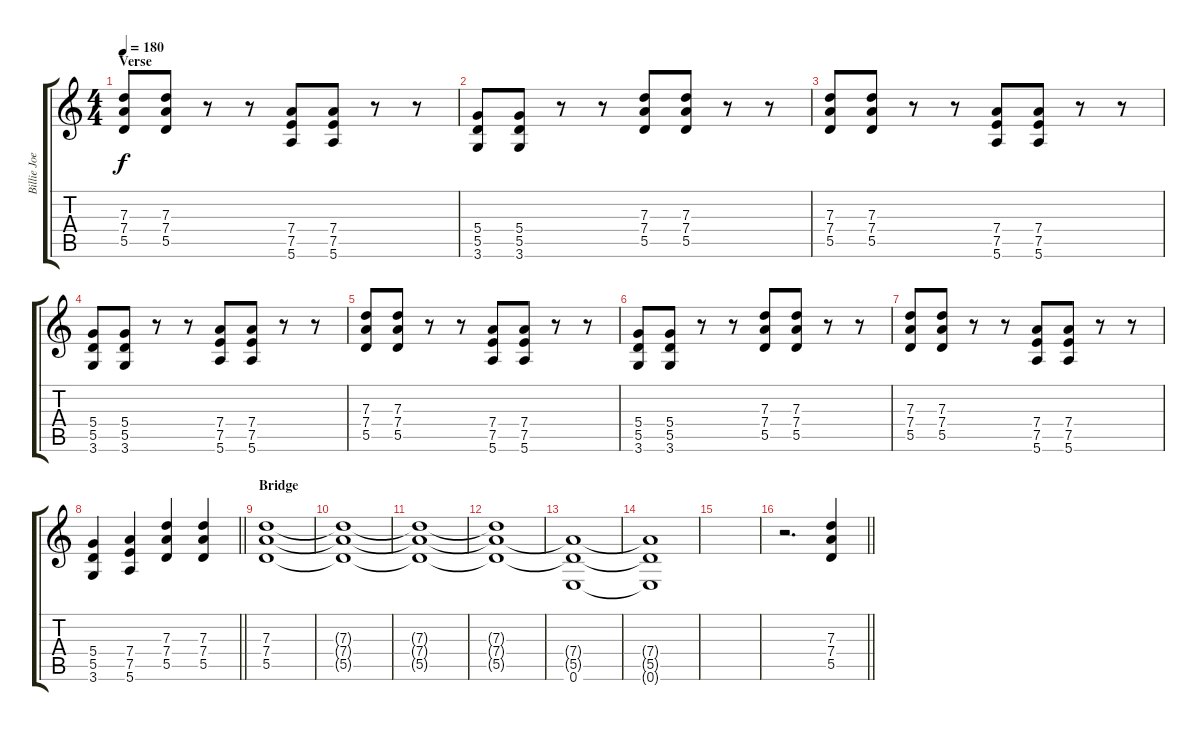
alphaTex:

\track ("Billie Joe Armstrong - Guitar" "Billie Joe") {instrument distortionguitar}
\staff {score tabs}
\tuning (E4 B3 G3 D3 A2 E2) {hide}
\ts (4 4)
\section ("" "Verse")
\tempo 180
\clef g2
\ks c
(7.3 7.4 5.5).8{dy f} (7.3 7.4 5.5).8 r.8 r.8 (7.4 7.5 5.6).8 (7.4 7.5 5.6).8 r.8 r.8 |
(5.4 5.5 3.6).8 (5.4 5.5 3.6).8 r.8 r.8 (7.3 7.4 5.5).8 (7.3 7.4 5.5).8 r.8 r.8 |
(7.3 7.4 5.5).8 (7.3 7.4 5.5).8 r.8 r.8 (7.4 7.5 5.6).8 (7.4 7.5 5.6).8 r.8 r.8 |
(5.4 5.5 3.6).8 (5.4 5.5 3.6).8 r.8 r.8 (7.4 7.5 5.6).8 (7.4 7.5 5.6).8 r.8 r.8 |
(7.3 7.4 5.5).8 (7.3 7.4 5.5).8 r.8 r.8 (7.4 7.5 5.6).8 (7.4 7.5 5.6).8 r.8 r.8 |
(5.4 5.5 3.6).8 (5.4 5.5 3.6).8 r.8 r.8 (7.3 7.4 5.5).8 (7.3 7.4 5.5).8 r.8 r.8 |
(7.3 7.4 5.5).8 (7.3 7.4 5.5).8 r.8 r.8 (7.4 7.5 5.6).8 (7.4 7.5 5.6).8 r.8 r.8 |
\barLineRight lightlight
(5.4 5.5 3.6).4 (7.4 7.5 5.6).4 (7.3 7.4 5.5).4 (7.3 7.4 5.5).4 |
\section ("" "Bridge")
(7.3 7.4 5.5).1 |
(7.3{t} 7.4{t} 5.5{t}).1 |
(7.3{t} 7.4{t} 5.5{t}).1 |
(7.3{t} 7.4{t} 5.5{t}).1 |
(7.4{t} 5.5{t} 0.6).1 |
(7.4{t} 5.5{t} 0.6{t}).1 |
|
\barLineRight lightlight
r.2{d} (7.3 7.4 5.5).4
